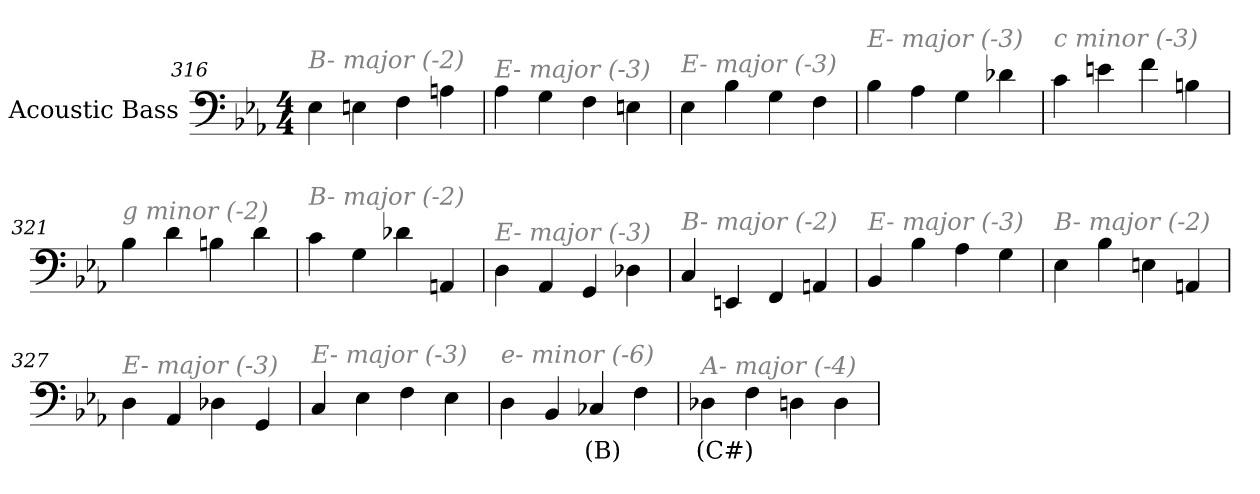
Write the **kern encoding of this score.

**kern	**text
*part1	*part1
*staff1	*staff1
*I"Acoustic Bass	*
*clefF4	*
*ITrd7c12	*
*k[b-e-a-]	*
*E-:	*
*M4/4	*
=316	=316
!LO:TX:i:color=#808080:t=B- major (-2)	!
4EE-	.
4EEn	.
4FF	.
4AAn	.
=317	=317
!LO:TX:i:color=#808080:t=E- major (-3)	!
4AA-	.
4GG	.
4FF	.
4EEn	.
=318	=318
!LO:TX:i:color=#808080:t=E- major (-3)	!
4EE-	.
4BB-	.
4GG	.
4FF	.
=319	=319
!LO:TX:i:color=#808080:t=E- major (-3)	!
4BB-	.
4AA-	.
4GG	.
4D-X	.
=320	=320
!LO:TX:i:color=#808080:t=c minor (-3)	!
4C	.
4En	.
4F	.
4BBn	.
=321	=321
!LO:TX:i:color=#808080:t=g minor (-2)	!
4BB-	.
4D	.
4BBn	.
4D	.
=322	=322
!LO:TX:i:color=#808080:t=B- major (-2)	!
4C	.
4GG	.
4D-X	.
4AAAn	.
=323	=323
!LO:TX:i:color=#808080:t=E- major (-3)	!
4DD	.
4AAA-	.
4GGG	.
4DD-X	.
=324	=324
!LO:TX:i:color=#808080:t=B- major (-2)	!
4CC	.
4EEEn	.
4FFF	.
4AAAn	.
=325	=325
!LO:TX:i:color=#808080:t=E- major (-3)	!
4BBB-	.
4BB-	.
4AA-	.
4GG	.
=326	=326
!LO:TX:i:color=#808080:t=B- major (-2)	!
4EE-	.
4BB-	.
4EEn	.
4AAAn	.
=327	=327
!LO:TX:i:color=#808080:t=E- major (-3)	!
4DD	.
4AAA-	.
4DD-X	.
4GGG	.
=328	=328
!LO:TX:i:color=#808080:t=E- major (-3)	!
4CC	.
4EE-	.
4FF	.
4EE-	.
=329	=329
!LO:TX:i:color=#808080:t=e- minor (-6)	!
4DD	.
4BBB-	.
4CC-Xi	(B)
4FF	.
=330	=330
!LO:TX:i:color=#808080:t=A- major (-4)	!
4DD-Xi	(C#)
4FF	.
4DD	.
4DD	.
=	=
*-	*-
